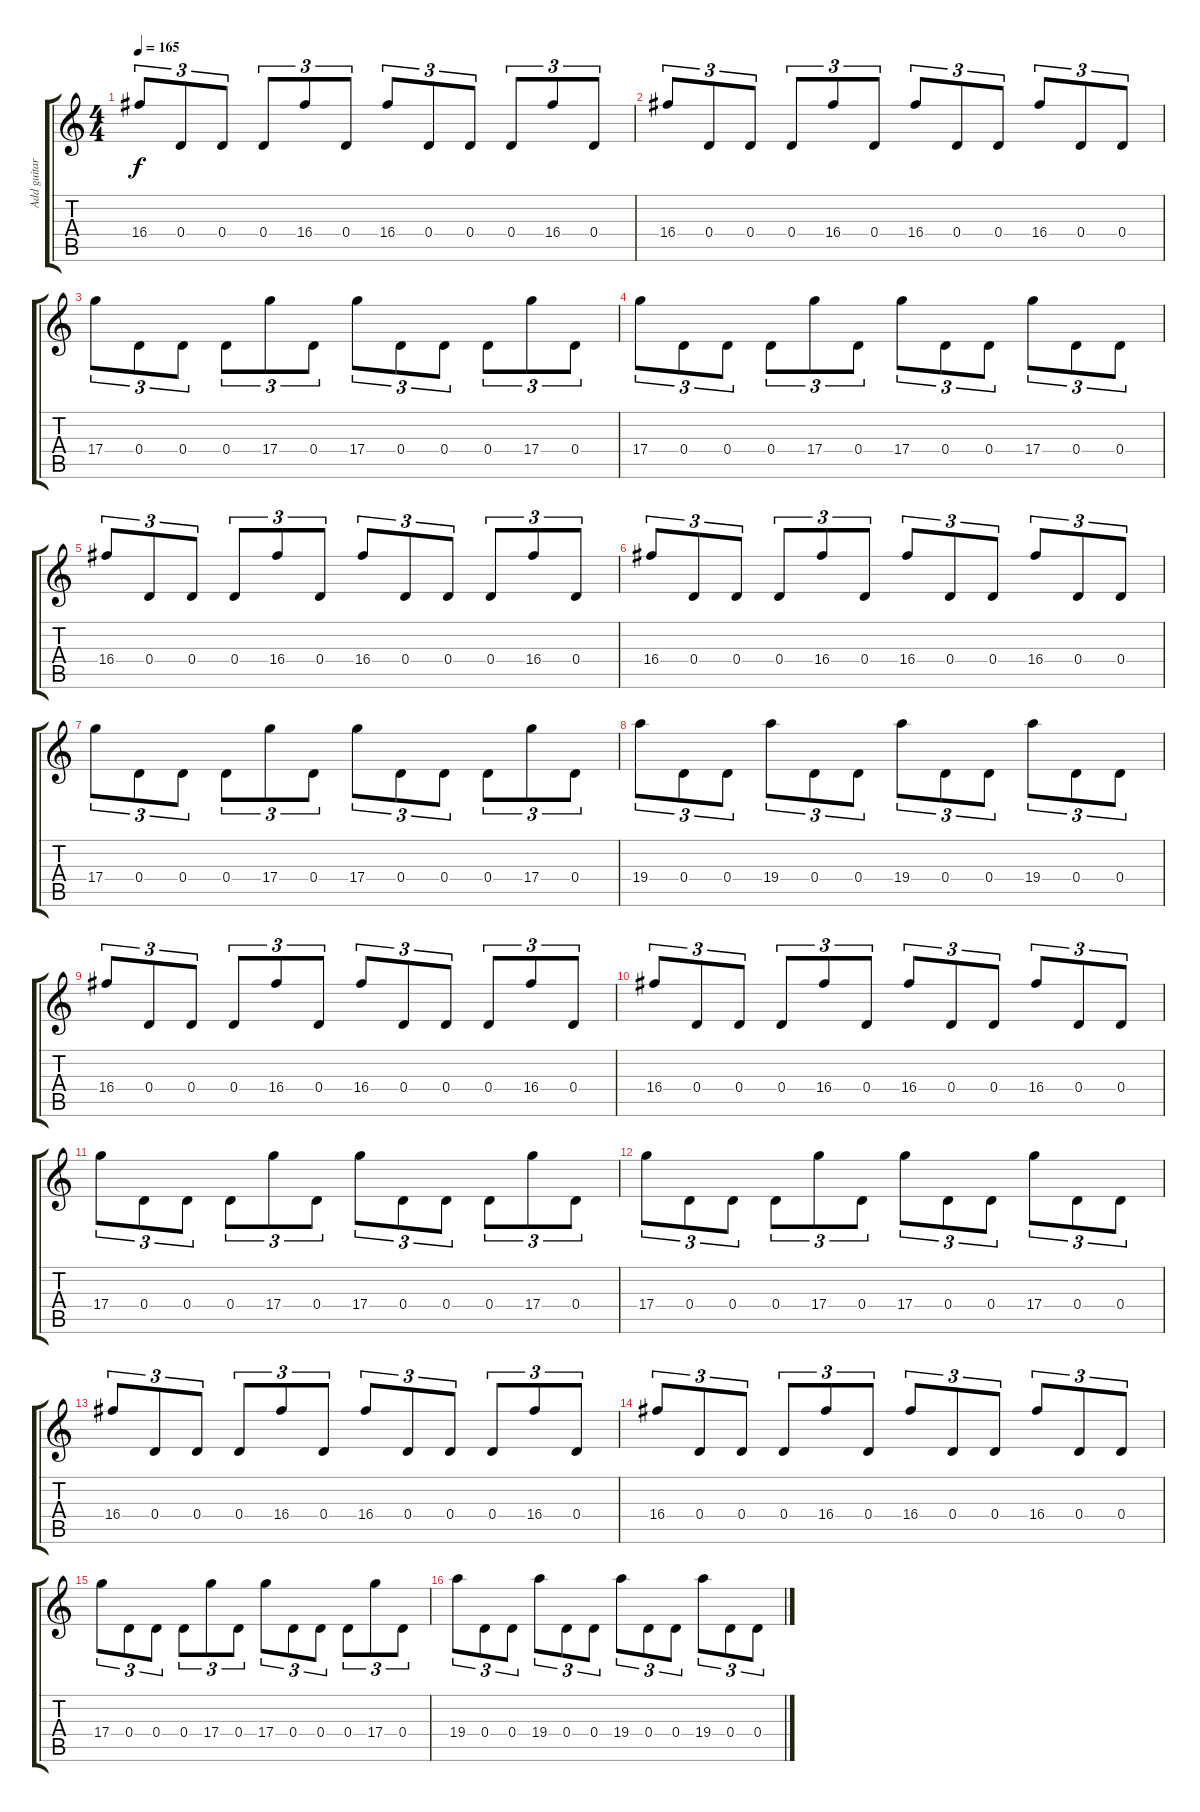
\track ("Add guitar 3" "Add guitar") {instrument distortionguitar}
\staff {score tabs}
\tuning (E4 B3 G3 D3 A2 D2) {hide}
\ts (4 4)
\tempo 165
\clef g2
\ks c
16.4.8{tu (3 2) dy f} 0.4.8{tu (3 2)} 0.4.8{tu (3 2)} 0.4.8{tu (3 2)} 16.4.8{tu (3 2)} 0.4.8{tu (3 2)} 16.4.8{tu (3 2)} 0.4.8{tu (3 2)} 0.4.8{tu (3 2)} 0.4.8{tu (3 2)} 16.4.8{tu (3 2)} 0.4.8{tu (3 2)} |
16.4.8{tu (3 2)} 0.4.8{tu (3 2)} 0.4.8{tu (3 2)} 0.4.8{tu (3 2)} 16.4.8{tu (3 2)} 0.4.8{tu (3 2)} 16.4.8{tu (3 2)} 0.4.8{tu (3 2)} 0.4.8{tu (3 2)} 16.4.8{tu (3 2)} 0.4.8{tu (3 2)} 0.4.8{tu (3 2)} |
17.4.8{tu (3 2)} 0.4.8{tu (3 2)} 0.4.8{tu (3 2)} 0.4.8{tu (3 2)} 17.4.8{tu (3 2)} 0.4.8{tu (3 2)} 17.4.8{tu (3 2)} 0.4.8{tu (3 2)} 0.4.8{tu (3 2)} 0.4.8{tu (3 2)} 17.4.8{tu (3 2)} 0.4.8{tu (3 2)} |
17.4.8{tu (3 2)} 0.4.8{tu (3 2)} 0.4.8{tu (3 2)} 0.4.8{tu (3 2)} 17.4.8{tu (3 2)} 0.4.8{tu (3 2)} 17.4.8{tu (3 2)} 0.4.8{tu (3 2)} 0.4.8{tu (3 2)} 17.4.8{tu (3 2)} 0.4.8{tu (3 2)} 0.4.8{tu (3 2)} |
16.4.8{tu (3 2)} 0.4.8{tu (3 2)} 0.4.8{tu (3 2)} 0.4.8{tu (3 2)} 16.4.8{tu (3 2)} 0.4.8{tu (3 2)} 16.4.8{tu (3 2)} 0.4.8{tu (3 2)} 0.4.8{tu (3 2)} 0.4.8{tu (3 2)} 16.4.8{tu (3 2)} 0.4.8{tu (3 2)} |
16.4.8{tu (3 2)} 0.4.8{tu (3 2)} 0.4.8{tu (3 2)} 0.4.8{tu (3 2)} 16.4.8{tu (3 2)} 0.4.8{tu (3 2)} 16.4.8{tu (3 2)} 0.4.8{tu (3 2)} 0.4.8{tu (3 2)} 16.4.8{tu (3 2)} 0.4.8{tu (3 2)} 0.4.8{tu (3 2)} |
17.4.8{tu (3 2)} 0.4.8{tu (3 2)} 0.4.8{tu (3 2)} 0.4.8{tu (3 2)} 17.4.8{tu (3 2)} 0.4.8{tu (3 2)} 17.4.8{tu (3 2)} 0.4.8{tu (3 2)} 0.4.8{tu (3 2)} 0.4.8{tu (3 2)} 17.4.8{tu (3 2)} 0.4.8{tu (3 2)} |
19.4.8{tu (3 2)} 0.4.8{tu (3 2)} 0.4.8{tu (3 2)} 19.4.8{tu (3 2)} 0.4.8{tu (3 2)} 0.4.8{tu (3 2)} 19.4.8{tu (3 2)} 0.4.8{tu (3 2)} 0.4.8{tu (3 2)} 19.4.8{tu (3 2)} 0.4.8{tu (3 2)} 0.4.8{tu (3 2)} |
16.4.8{tu (3 2)} 0.4.8{tu (3 2)} 0.4.8{tu (3 2)} 0.4.8{tu (3 2)} 16.4.8{tu (3 2)} 0.4.8{tu (3 2)} 16.4.8{tu (3 2)} 0.4.8{tu (3 2)} 0.4.8{tu (3 2)} 0.4.8{tu (3 2)} 16.4.8{tu (3 2)} 0.4.8{tu (3 2)} |
16.4.8{tu (3 2)} 0.4.8{tu (3 2)} 0.4.8{tu (3 2)} 0.4.8{tu (3 2)} 16.4.8{tu (3 2)} 0.4.8{tu (3 2)} 16.4.8{tu (3 2)} 0.4.8{tu (3 2)} 0.4.8{tu (3 2)} 16.4.8{tu (3 2)} 0.4.8{tu (3 2)} 0.4.8{tu (3 2)} |
17.4.8{tu (3 2)} 0.4.8{tu (3 2)} 0.4.8{tu (3 2)} 0.4.8{tu (3 2)} 17.4.8{tu (3 2)} 0.4.8{tu (3 2)} 17.4.8{tu (3 2)} 0.4.8{tu (3 2)} 0.4.8{tu (3 2)} 0.4.8{tu (3 2)} 17.4.8{tu (3 2)} 0.4.8{tu (3 2)} |
17.4.8{tu (3 2)} 0.4.8{tu (3 2)} 0.4.8{tu (3 2)} 0.4.8{tu (3 2)} 17.4.8{tu (3 2)} 0.4.8{tu (3 2)} 17.4.8{tu (3 2)} 0.4.8{tu (3 2)} 0.4.8{tu (3 2)} 17.4.8{tu (3 2)} 0.4.8{tu (3 2)} 0.4.8{tu (3 2)} |
16.4.8{tu (3 2)} 0.4.8{tu (3 2)} 0.4.8{tu (3 2)} 0.4.8{tu (3 2)} 16.4.8{tu (3 2)} 0.4.8{tu (3 2)} 16.4.8{tu (3 2)} 0.4.8{tu (3 2)} 0.4.8{tu (3 2)} 0.4.8{tu (3 2)} 16.4.8{tu (3 2)} 0.4.8{tu (3 2)} |
16.4.8{tu (3 2)} 0.4.8{tu (3 2)} 0.4.8{tu (3 2)} 0.4.8{tu (3 2)} 16.4.8{tu (3 2)} 0.4.8{tu (3 2)} 16.4.8{tu (3 2)} 0.4.8{tu (3 2)} 0.4.8{tu (3 2)} 16.4.8{tu (3 2)} 0.4.8{tu (3 2)} 0.4.8{tu (3 2)} |
17.4.8{tu (3 2)} 0.4.8{tu (3 2)} 0.4.8{tu (3 2)} 0.4.8{tu (3 2)} 17.4.8{tu (3 2)} 0.4.8{tu (3 2)} 17.4.8{tu (3 2)} 0.4.8{tu (3 2)} 0.4.8{tu (3 2)} 0.4.8{tu (3 2)} 17.4.8{tu (3 2)} 0.4.8{tu (3 2)} |
19.4.8{tu (3 2)} 0.4.8{tu (3 2)} 0.4.8{tu (3 2)} 19.4.8{tu (3 2)} 0.4.8{tu (3 2)} 0.4.8{tu (3 2)} 19.4.8{tu (3 2)} 0.4.8{tu (3 2)} 0.4.8{tu (3 2)} 19.4.8{tu (3 2)} 0.4.8{tu (3 2)} 0.4.8{tu (3 2)}
